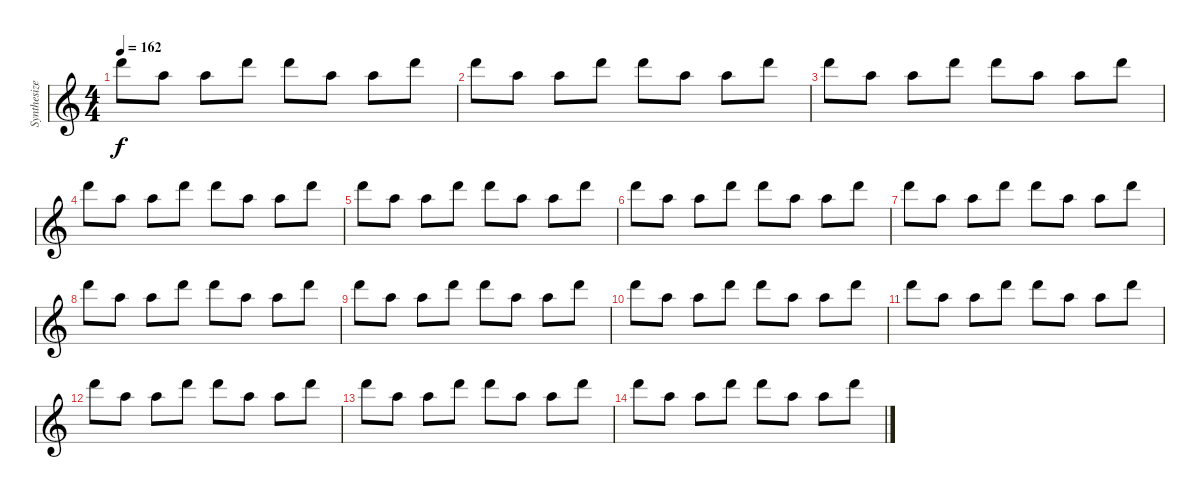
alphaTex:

\track ("Synthesizer" "Synthesize") {instrument lead1square}
\staff {score}
\tuning (E4 B3 G3 D3 A2 E2 B1) {hide}
\ts (4 4)
\tempo 162
\clef g2
\ks c
22.1.8{dy f} 17.1.8 17.1.8 22.1.8 22.1.8 17.1.8 17.1.8 22.1.8 |
22.1.8 17.1.8 17.1.8 22.1.8 22.1.8 17.1.8 17.1.8 22.1.8 |
22.1.8 17.1.8 17.1.8 22.1.8 22.1.8 17.1.8 17.1.8 22.1.8 |
22.1.8 17.1.8 17.1.8 22.1.8 22.1.8 17.1.8 17.1.8 22.1.8 |
22.1.8 17.1.8 17.1.8 22.1.8 22.1.8 17.1.8 17.1.8 22.1.8 |
22.1.8 17.1.8 17.1.8 22.1.8 22.1.8 17.1.8 17.1.8 22.1.8 |
22.1.8 17.1.8 17.1.8 22.1.8 22.1.8 17.1.8 17.1.8 22.1.8 |
22.1.8 17.1.8 17.1.8 22.1.8 22.1.8 17.1.8 17.1.8 22.1.8 |
22.1.8 17.1.8 17.1.8 22.1.8 22.1.8 17.1.8 17.1.8 22.1.8 |
22.1.8 17.1.8 17.1.8 22.1.8 22.1.8 17.1.8 17.1.8 22.1.8 |
22.1.8 17.1.8 17.1.8 22.1.8 22.1.8 17.1.8 17.1.8 22.1.8 |
22.1.8 17.1.8 17.1.8 22.1.8 22.1.8 17.1.8 17.1.8 22.1.8 |
22.1.8 17.1.8 17.1.8 22.1.8 22.1.8 17.1.8 17.1.8 22.1.8 |
22.1.8 17.1.8 17.1.8 22.1.8 22.1.8 17.1.8 17.1.8 22.1.8
